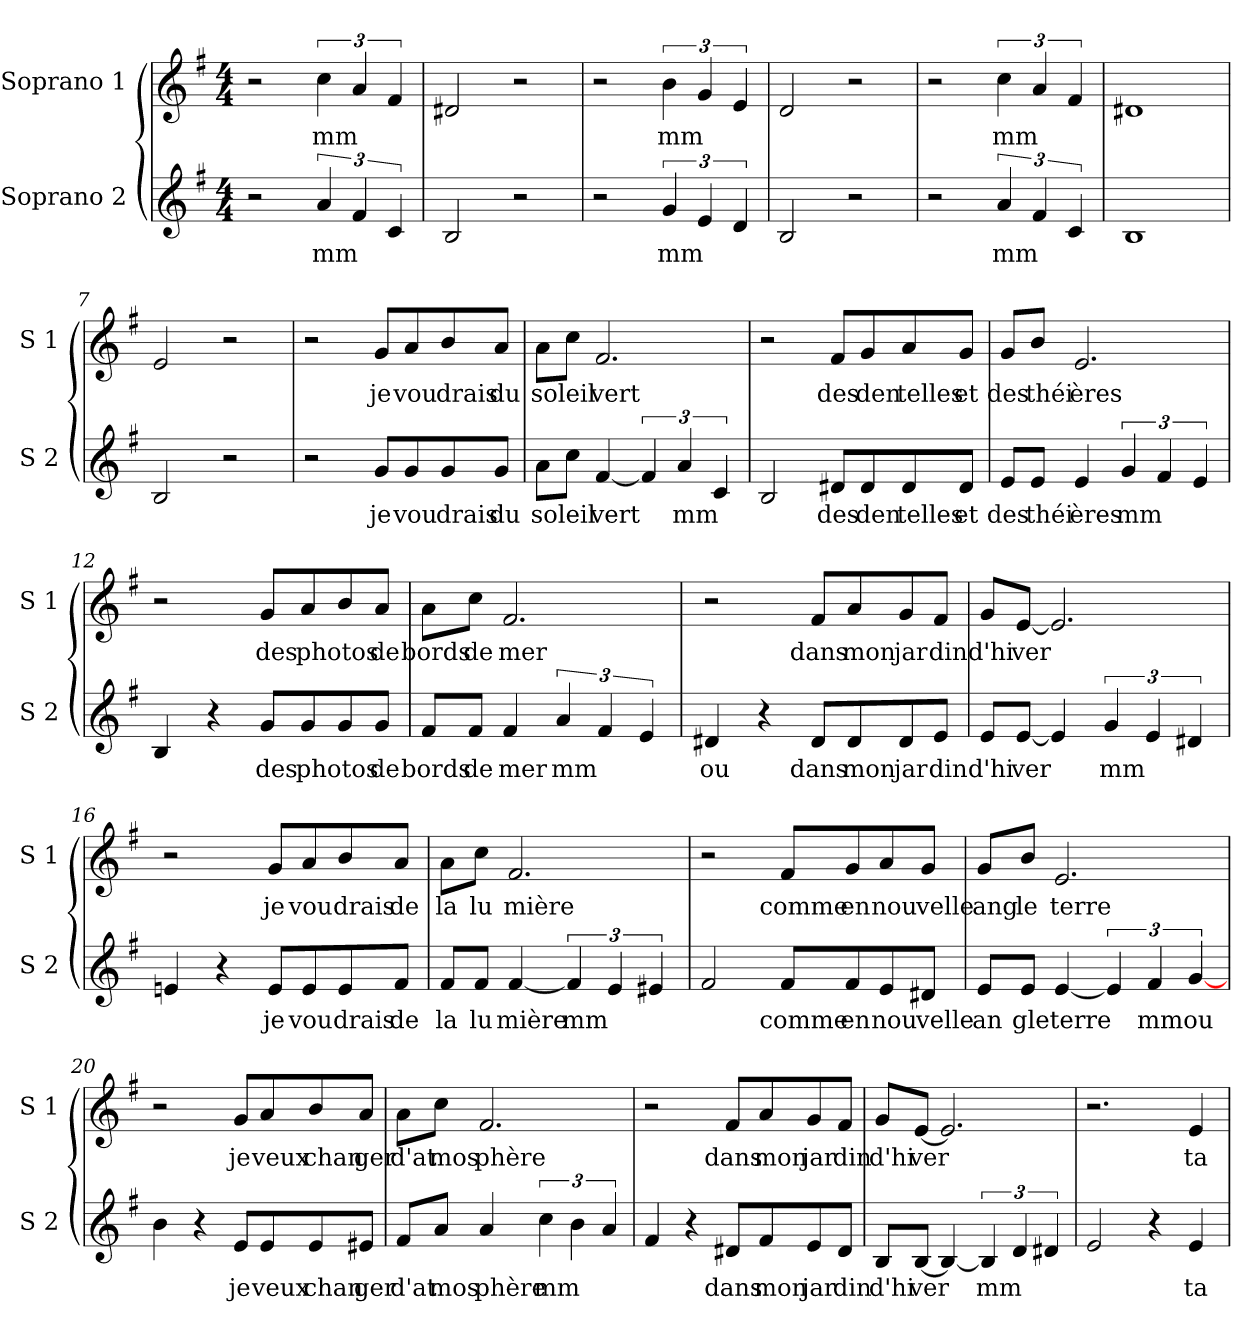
**kern	**text	**kern	**text
*part2	*part2	*part1	*part1
*staff2	*staff2	*staff1	*staff1
*I"Soprano 2	*	*I"Soprano 1	*
*I'S 2	*	*I'S 1	*
*clefG2	*	*clefG2	*
*k[f#]	*	*k[f#]	*
*G:	*	*G:	*
*M4/4	*	*M4/4	*
=1	=1	=1	=1
2r	.	2r	.
!	!LO:LY:b	!	!LO:LY:b
6a/	mm	6cc\	mm
6f#/	.	6a/	.
6c/	.	6f#/	.
=2	=2	=2	=2
2B/	.	2d#X/	.
2r	.	2r	.
=3	=3	=3	=3
2r	.	2r	.
!	!LO:LY:b	!	!LO:LY:b
6g/	mm	6b\	mm
6e/	.	6g/	.
6d/	.	6e/	.
=4	=4	=4	=4
2B/	.	2d/	.
2r	.	2r	.
!!LO:LB:g=z
=5	=5	=5	=5
2r	.	2r	.
!	!LO:LY:b	!	!LO:LY:b
6a/	mm	6cc\	mm
6f#/	.	6a/	.
6c/	.	6f#/	.
=6	=6	=6	=6
1B	.	1d#X	.
=7	=7	=7	=7
2B/	.	2e/	.
2r	.	2r	.
=8	=8	=8	=8
2r	.	2r	.
!	!LO:LY:b	!	!LO:LY:b
8g/L	je	8g/L	je
!	!LO:LY:b	!	!LO:LY:b
8g/	vou	8a/	vou
!	!LO:LY:b	!	!LO:LY:b
8g/	drais	8b/	drais
!	!LO:LY:b	!	!LO:LY:b
8g/J	du	8a/J	du
!!LO:LB:g=z
=9	=9	=9	=9
!	!LO:LY:b	!	!LO:LY:b
8a\L	soleil	8a\L	soleil
8cc\J	.	8cc\J	.
!	!LO:LY:b	!	!LO:LY:b
[4f#/	vert	2.f#/	vert
6f#/]	.	.	.
!	!LO:LY:b	!	!
6a/	mm	.	.
6c/	.	.	.
=10	=10	=10	=10
2B/	.	2r	.
!	!LO:LY:b	!	!LO:LY:b
8d#X/L	des	8f#/L	des
!	!LO:LY:b	!	!LO:LY:b
8d#/	den	8g/	den
!	!LO:LY:b	!	!LO:LY:b
8d#/	telles	8a/	telles
!	!LO:LY:b	!	!LO:LY:b
8d#/J	et	8g/J	et
=11	=11	=11	=11
!	!LO:LY:b	!	!LO:LY:b
8e/L	des	8g/L	des
!	!LO:LY:b	!	!LO:LY:b
8e/J	théi	8b/J	théi
!	!LO:LY:b	!	!LO:LY:b
4e/	ères	2.e/	ères
!	!LO:LY:b	!	!
6g/	mm	.	.
6f#/	.	.	.
6e/	.	.	.
=12	=12	=12	=12
4B/	.	2r	.
4r	.	.	.
!	!LO:LY:b	!	!LO:LY:b
8g/L	des	8g/L	des
!	!LO:LY:b	!	!LO:LY:b
8g/	photos	8a/	photos
8g/	.	8b/	.
!	!LO:LY:b	!	!LO:LY:b
8g/J	de	8a/J	de
!!LO:LB:g=z
=13	=13	=13	=13
!	!LO:LY:b	!	!LO:LY:b
8f#/L	bords	8a\L	bords
!	!LO:LY:b	!	!LO:LY:b
8f#/J	de	8cc\J	de
!	!LO:LY:b	!	!LO:LY:b
4f#/	mer	2.f#/	mer
!	!LO:LY:b	!	!
6a/	mm	.	.
6f#/	.	.	.
6e/	.	.	.
=14	=14	=14	=14
!	!LO:LY:b	!	!
4d#X/	ou	2r	.
4r	.	.	.
!	!LO:LY:b	!	!LO:LY:b
8d#/L	dans	8f#/L	dans
!	!LO:LY:b	!	!LO:LY:b
8d#/	mon	8a/	mon
!	!LO:LY:b	!	!LO:LY:b
8d#/	jar	8g/	jar
!	!LO:LY:b	!	!LO:LY:b
8e/J	din	8f#/J	din
=15	=15	=15	=15
!	!LO:LY:b	!	!LO:LY:b
8e/L	d'hi	8g/L	d'hi
!	!LO:LY:b	!	!LO:LY:b
[8e/J	ver	[8e/J	ver
4e/]	.	2.e/]	.
!	!LO:LY:b	!	!
6g/	mm	.	.
6e/	.	.	.
6d#X/	.	.	.
=16	=16	=16	=16
4en/	.	2r	.
4r	.	.	.
!	!LO:LY:b	!	!LO:LY:b
8e/L	je	8g/L	je
!	!LO:LY:b	!	!LO:LY:b
8e/	vou	8a/	vou
!	!LO:LY:b	!	!LO:LY:b
8e/	drais	8b/	drais
!	!LO:LY:b	!	!LO:LY:b
8f#/J	de	8a/J	de
!!LO:LB:g=z
=17	=17	=17	=17
!	!LO:LY:b	!	!LO:LY:b
8f#/L	la	8a\L	la
!	!LO:LY:b	!	!LO:LY:b
8f#/J	lu	8cc\J	lu
!	!LO:LY:b	!	!LO:LY:b
[4f#/	mière	2.f#/	mière
!	!LO:LY:b	!	!
6f#/]	mm	.	.
6e/	.	.	.
6e#X/	.	.	.
=18	=18	=18	=18
2f#/	.	2r	.
!	!LO:LY:b	!	!LO:LY:b
8f#/L	comme	8f#/L	comme
!	!LO:LY:b	!	!LO:LY:b
8f#/	en	8g/	en
!	!LO:LY:b	!	!LO:LY:b
8e/	nou	8a/	nou
!	!LO:LY:b	!	!LO:LY:b
8d#X/J	velle	8g/J	velle
=19	=19	=19	=19
!	!LO:LY:b	!	!LO:LY:b
8e/L	an	8g/L	ang
!	!LO:LY:b	!	!LO:LY:b
8e/J	gle	8b/J	le
!	!LO:LY:b	!	!LO:LY:b
[4e/	terre	2.e/	terre
6e/]	.	.	.
!	!LO:LY:b	!	!
6f#/	mm	.	.
!	!LO:LY:b	!	!
[6g/	ou	.	.
=20	=20	=20	=20
4b\	.	2r	.
4r	.	.	.
!	!LO:LY:b	!	!LO:LY:b
8e/L	je	8g/L	je
!	!LO:LY:b	!	!LO:LY:b
8e/	veux	8a/	veux
!	!LO:LY:b	!	!LO:LY:b
8e/	chan	8b/	chan
!	!LO:LY:b	!	!LO:LY:b
8e#X/J	ger	8a/J	ger
!!LO:PB:g=z
=21	=21	=21	=21
!	!LO:LY:b	!	!LO:LY:b
8f#/L	d'at	8a\L	d'at
!	!LO:LY:b	!	!LO:LY:b
8a/J	mos	8cc\J	mos
!	!LO:LY:b	!	!LO:LY:b
4a/	phère	2.f#/	phère
!	!LO:LY:b	!	!
6cc\	mm	.	.
6b\	.	.	.
6a/	.	.	.
=22	=22	=22	=22
4f#/	.	2r	.
4r	.	.	.
!	!LO:LY:b	!	!LO:LY:b
8d#X/L	dans	8f#/L	dans
!	!LO:LY:b	!	!LO:LY:b
8f#/	mon	8a/	mon
!	!LO:LY:b	!	!LO:LY:b
8e/	jar	8g/	jar
!	!LO:LY:b	!	!LO:LY:b
8d#/J	din	8f#/J	din
=23	=23	=23	=23
!	!LO:LY:b	!	!LO:LY:b
8B/L	d'hi	8g/L	d'hi
!	!LO:LY:b	!	!LO:LY:b
[8B/J	ver	[8e/J	ver
4B/_	.	2.e/]	.
!	!LO:LY:b	!	!
6B/]	mm	.	.
6d/	.	.	.
6d#X/	.	.	.
=24	=24	=24	=24
2e/	.	2.r	.
4r	.	.	.
!	!LO:LY:b	!	!LO:LY:b
4e/	ta	4e/	ta
=	=	=	=
*-	*-	*-	*-
